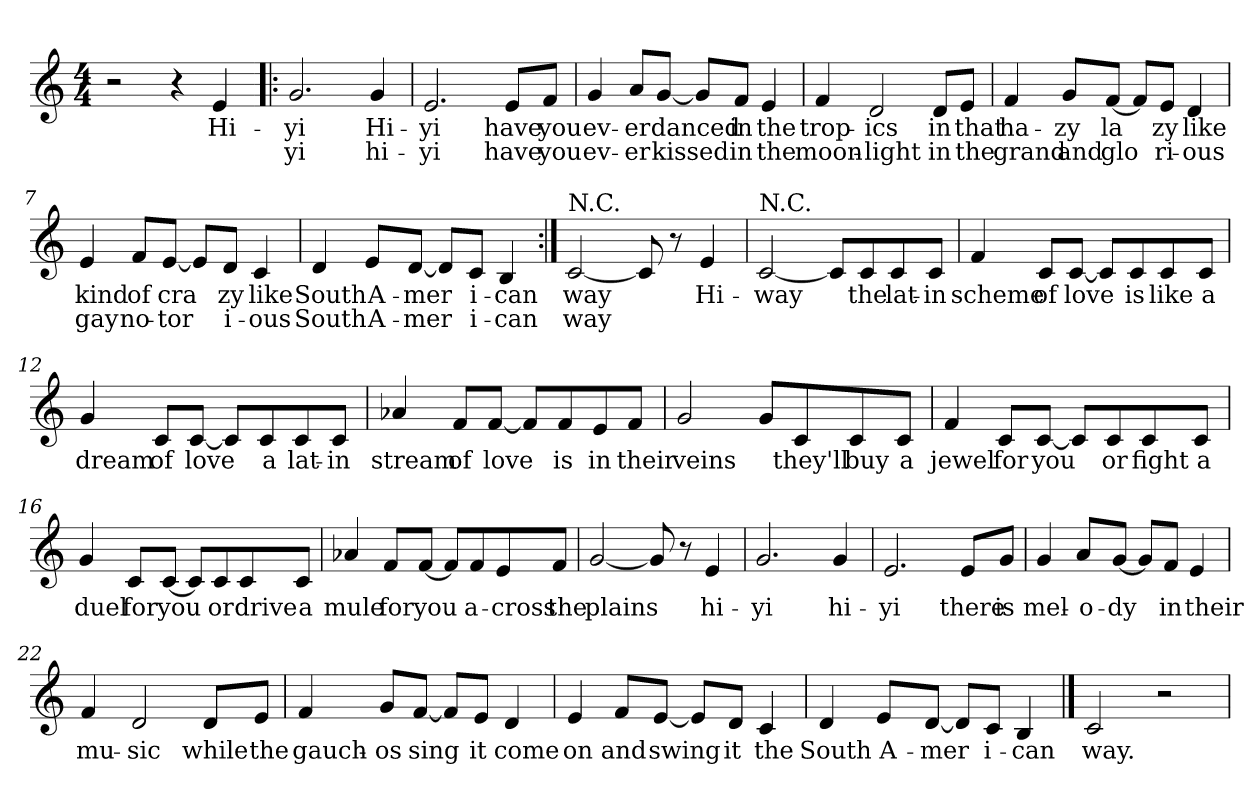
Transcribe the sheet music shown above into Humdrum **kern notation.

**kern	**text	**text
*part1	*part1	*part1
*staff1	*staff1	*staff1
*clefG2	*	*
*k[]	*	*
*C:	*	*
*M4/4	*	*
=1	=1	=1
2r	.	.
4r	.	.
4e/	Hi-	.
=2!|:	=2!|:	=2!|:
2.g/	-yi	yi
4g/	Hi-	hi-
=3	=3	=3
2.e/	-yi	-yi
8e/L	have	have
8f/J	you	you
=4	=4	=4
4g/	ev-	ev-
8a/L	-er	-er
[8g/J	danced	kissed
8g/L]	.	.
8f/J	in	in
4e/	the	the
=5	=5	=5
4f/	trop-	moon-
2d/	-ics	light
8d/L	in	in
8e/J	that	the
!!LO:LB:g=z
=6	=6	=6
4f/	ha-	grand
8g/L	zy	and
[8f/J	-la	-glo
8f/L]	.	.
8e/J	zy	ri-
4d/	like	-ous
=7	=7	=7
4e/	kind	gay
8f/L	of	no-
[8e/J	-cra	-tor
8e/L]	.	.
8d/J	zy	i-
4c/	like	-ous
=8	=8	=8
4d/	South	South
8e/L	A-	A-
[8d/J	-mer	-mer
8d/L]	.	.
8c/J	i-	i-
4B/	-can	-can
!!LO:LB:g=z
=9:|!	=9:|!	=9:|!
!LO:TX:a:t=N.C.	!	!
[2c/	way	way
8c/]	.	.
8r	.	.
4e/	Hi-	.
=10	=10	=10
!LO:TX:a:t=N.C.	!	!
[2c/	-way	.
8c/L]	.	.
8c/	the	.
8c/	lat-	.
8c/J	-in	.
=11	=11	=11
4f/	scheme	.
8c/L	of	.
[8c/J	love	.
8c/L]	.	.
8c/	is	.
8c/	like	.
8c/J	a	.
!!LO:LB:g=z
=12	=12	=12
4g/	dream	.
8c/L	of	.
[8c/J	love	.
8c/L]	.	.
8c/	a	.
8c/	lat-	.
8c/J	-in	.
=13	=13	=13
4a-X/	stream	.
8f/L	of	.
[8f/J	love	.
8f/L]	.	.
8f/	is	.
8e/	in	.
8f/J	their	.
=14	=14	=14
2g/	veins	.
8g/L	.	.
8c/	they'll	.
8c/	buy	.
8c/J	a	.
!!LO:LB:g=z
=15	=15	=15
4f/	jewel	.
8c/L	for	.
[8c/J	you	.
8c/L]	.	.
8c/	or	.
8c/	fight	.
8c/J	a	.
=16	=16	=16
4g/	duel	.
8c/L	for	.
[8c/J	you	.
8c/L]	.	.
8c/	or	.
8c/	drive	.
8c/J	a	.
!!LO:LB:g=z
=17	=17	=17
4a-X/	mule	.
8f/L	for	.
[8f/J	you	.
8f/L]	.	.
8f/	a-	.
8e/	cross	.
8f/J	the	.
=18	=18	=18
[2g/	plains	.
8g/]	.	.
8r	.	.
4e/	hi-	.
=19	=19	=19
2.g/	-yi	.
4g/	hi-	.
=20	=20	=20
2.e/	-yi	.
8e/L	there	.
8g/J	is	.
!!LO:LB:g=z
=21	=21	=21
4g/	mel-	.
8a/L	-o-	.
[8g/J	-dy	.
8g/L]	.	.
8f/J	in	.
4e/	their	.
=22	=22	=22
4f/	mu-	.
2d/	-sic	.
8d/L	while	.
8e/J	the	.
=23	=23	=23
4f/	gauch-	.
8g/L	os	.
[8f/J	sing	.
8f/L]	.	.
8e/J	it	.
4d/	come	.
!!LO:LB:g=z
=24	=24	=24
4e/	on	.
8f/L	and	.
[8e/J	swing	.
8e/L]	.	.
8d/J	it	.
4c/	the	.
=25	=25	=25
4d/	South	.
8e/L	A-	.
[8d/J	-mer	.
8d/L]	.	.
8c/J	i-	.
4B/	-can	.
==26	==26	==26
2c/	way.	.
2r	.	.
=	=	=
*-	*-	*-
